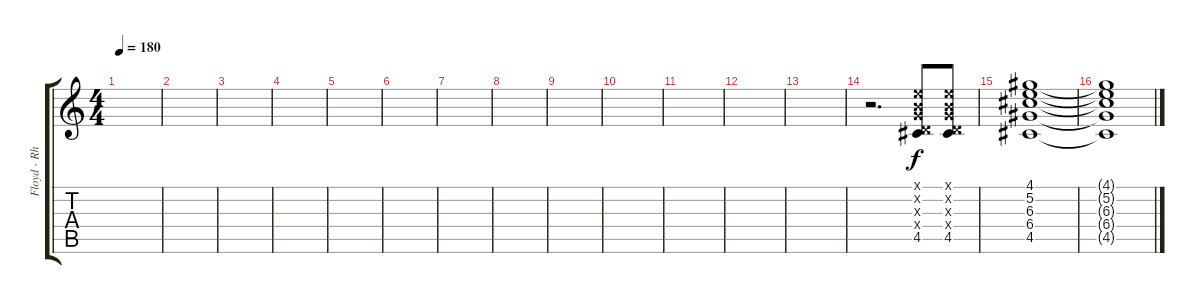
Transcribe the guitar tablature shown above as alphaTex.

\track ("Floyd - Rhythm Guitar 2" "Floyd - Rh") {instrument distortionguitar}
\staff {score tabs}
\tuning (E4 B3 G3 D3 A2 E2) {hide}
\ts (4 4)
\tempo 180
\clef g2
\ks c
|
|
|
|
|
|
|
|
|
|
|
|
|
r.2{d} (0.1{x} 0.2{x} 0.3{x} 0.4{x} 4.5).8 (0.1{x} 0.2{x} 0.3{x} 0.4{x} 4.5).8 |
(4.1 5.2 6.3 6.4 4.5).1 |
(4.1{t} 5.2{t} 6.3{t} 6.4{t} 4.5{t}).1
